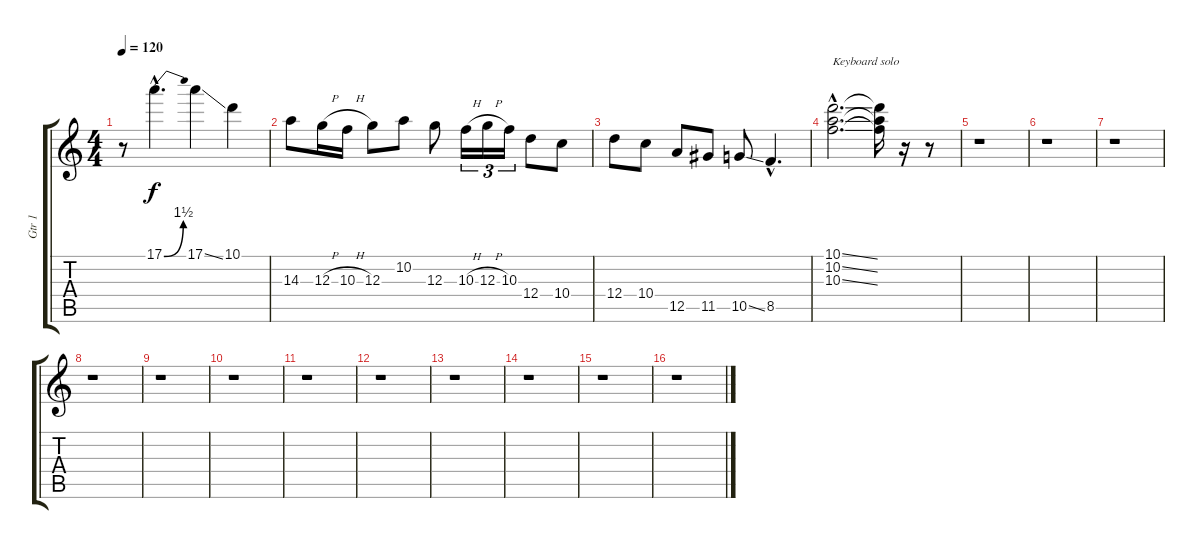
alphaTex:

\track ("Gtr 1" "Gtr 1") {instrument distortionguitar}
\staff {score tabs}
\tuning (E4 B3 G3 D3 A2 E2) {hide}
\ts (4 4)
\tempo 120
\clef g2
\ks c
r.8{dy f} 17.1{be (bend 0 0 60 6) hac}.4{d} 17.1{ss}.4 10.1.4 |
14.3.8 12.3{h}.16 10.3{h}.16 12.3.8 10.2.8 12.3.8 10.3{h}.16{tu (3 2)} 12.3{h}.16{tu (3 2)} 10.3.16{tu (3 2)} 12.4.8 10.4.8 |
12.4.8 10.4.8 12.5.8 11.5.8 10.5{ss}.8 8.5{hac}.4{d} |
(10.1{ss hac} 10.2{ss hac} 10.3{ss hac}).2{d txt "Keyboard solo"} (10.1{t} 10.2{t} 10.3{t}).16 r.16 r.8 |
r.1 |
r.1 |
r.1 |
r.1 |
r.1 |
r.1 |
r.1 |
r.1 |
r.1 |
r.1 |
r.1 |
r.1
